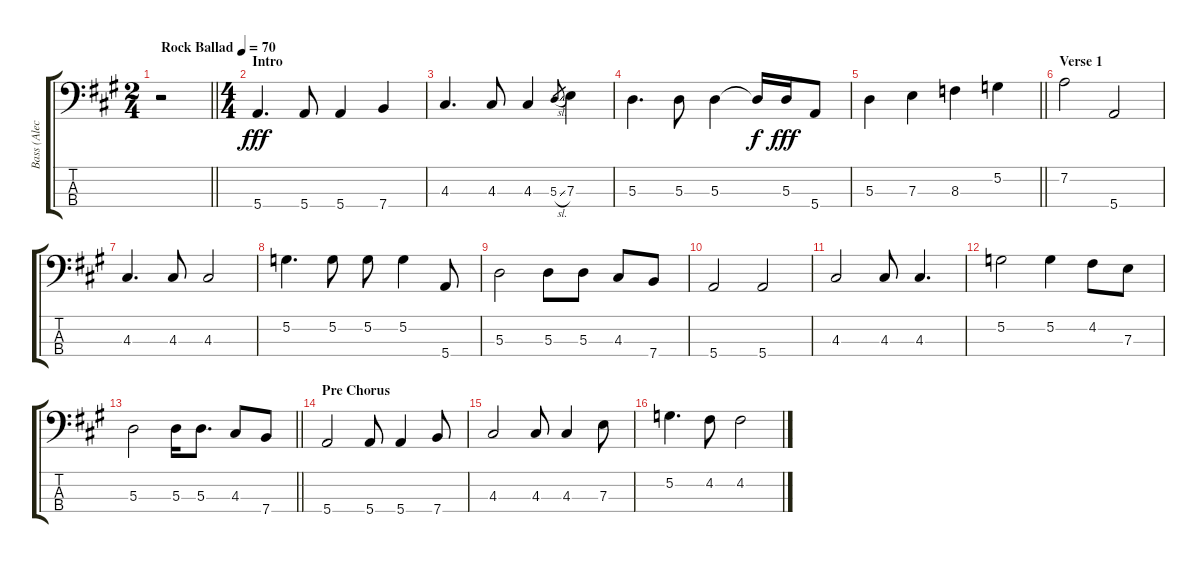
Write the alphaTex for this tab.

\track ("Bass (Alec John Such)" "Bass (Alec") {instrument electricbassfinger}
\staff {score tabs}
\tuning (G2 D2 A1 E1) {hide}
\ts (2 4)
\tempo (70 "Rock Ballad")
\clef f4
\barLineRight lightlight
\ks a
r.2{dy fff instrument electricbassfinger} |
\ts (4 4)
\section ("" "Intro")
5.4.4{d volume 11} 5.4.8 5.4.4 7.4.4 |
4.3.4{d} 4.3.8 4.3.4 5.3{sl}.8{gr} 7.3.4 |
5.3.4{d} 5.3.8 5.3.4 5.3{t}.16{dy f} 5.3.16{dy fff} 5.4.8 |
\barLineRight lightlight
5.3.4 7.3.4 8.3.4 5.2.4 |
\section ("" "Verse 1")
7.2.2 5.4.2 |
4.3.4{d} 4.3.8 4.3.2 |
5.2.4{d} 5.2.8 5.2.8 5.2.4 5.4.8 |
5.3.2 5.3.8 5.3.8 4.3.8 7.4.8 |
5.4.2 5.4.2 |
4.3.2 4.3.8 4.3.4{d} |
5.2.2 5.2.4 4.2.8 7.3.8 |
\barLineRight lightlight
5.3.2 5.3.16 5.3.8{d} 4.3.8 7.4.8 |
\section ("" "Pre Chorus")
5.4.2 5.4.8 5.4.4 7.4.8 |
4.3.2 4.3.8 4.3.4 7.3.8 |
5.2.4{d} 4.2.8 4.2.2
